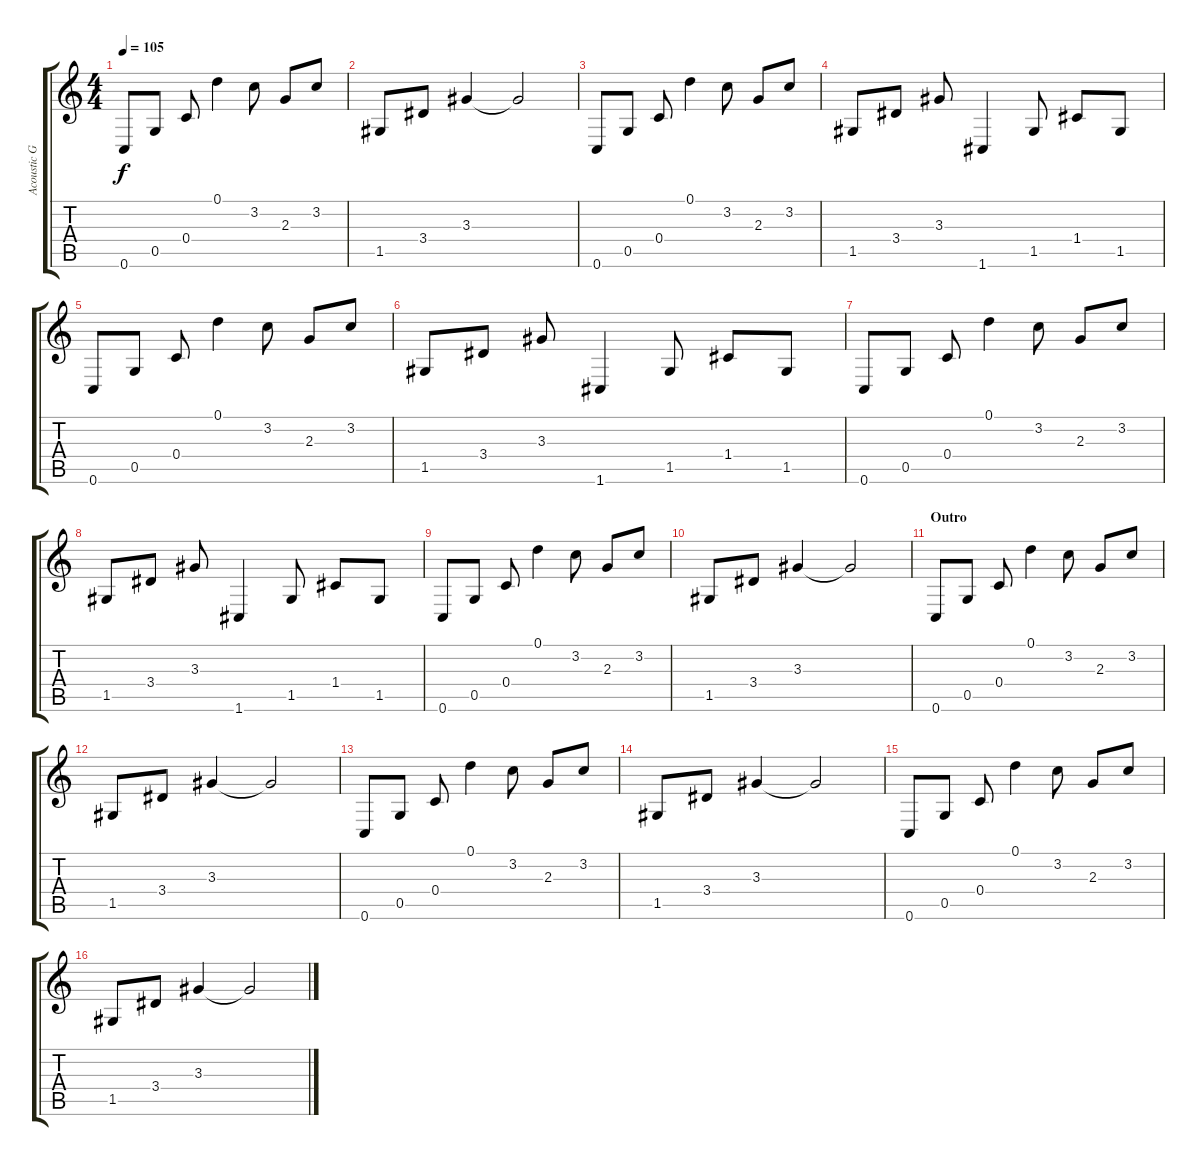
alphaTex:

\track ("Acoustic Guitar" "Acoustic G") {instrument acousticguitarsteel}
\staff {score tabs}
\tuning (D4 A3 F3 C3 G2 C2) {hide}
\ts (4 4)
\tempo 105
\clef g2
\ks c
0.6.8{dy f} 0.5.8 0.4.8 0.1.4 3.2.8 2.3.8 3.2.8 |
1.5.8 3.4.8 3.3.4 3.3{t}.2 |
0.6.8 0.5.8 0.4.8 0.1.4 3.2.8 2.3.8 3.2.8 |
1.5.8 3.4.8 3.3.8 1.6.4 1.5.8 1.4.8 1.5.8 |
0.6.8 0.5.8 0.4.8 0.1.4 3.2.8 2.3.8 3.2.8 |
1.5.8 3.4.8 3.3.8 1.6.4 1.5.8 1.4.8 1.5.8 |
0.6.8 0.5.8 0.4.8 0.1.4 3.2.8 2.3.8 3.2.8 |
1.5.8 3.4.8 3.3.8 1.6.4 1.5.8 1.4.8 1.5.8 |
0.6.8 0.5.8 0.4.8 0.1.4 3.2.8 2.3.8 3.2.8 |
1.5.8 3.4.8 3.3.4 3.3{t}.2 |
\section ("" "Outro")
0.6.8 0.5.8 0.4.8 0.1.4 3.2.8 2.3.8 3.2.8 |
1.5.8 3.4.8 3.3.4 3.3{t}.2 |
0.6.8 0.5.8 0.4.8 0.1.4 3.2.8 2.3.8 3.2.8 |
1.5.8 3.4.8 3.3.4 3.3{t}.2 |
0.6.8 0.5.8 0.4.8 0.1.4 3.2.8 2.3.8 3.2.8 |
1.5.8 3.4.8 3.3.4 3.3{t}.2
